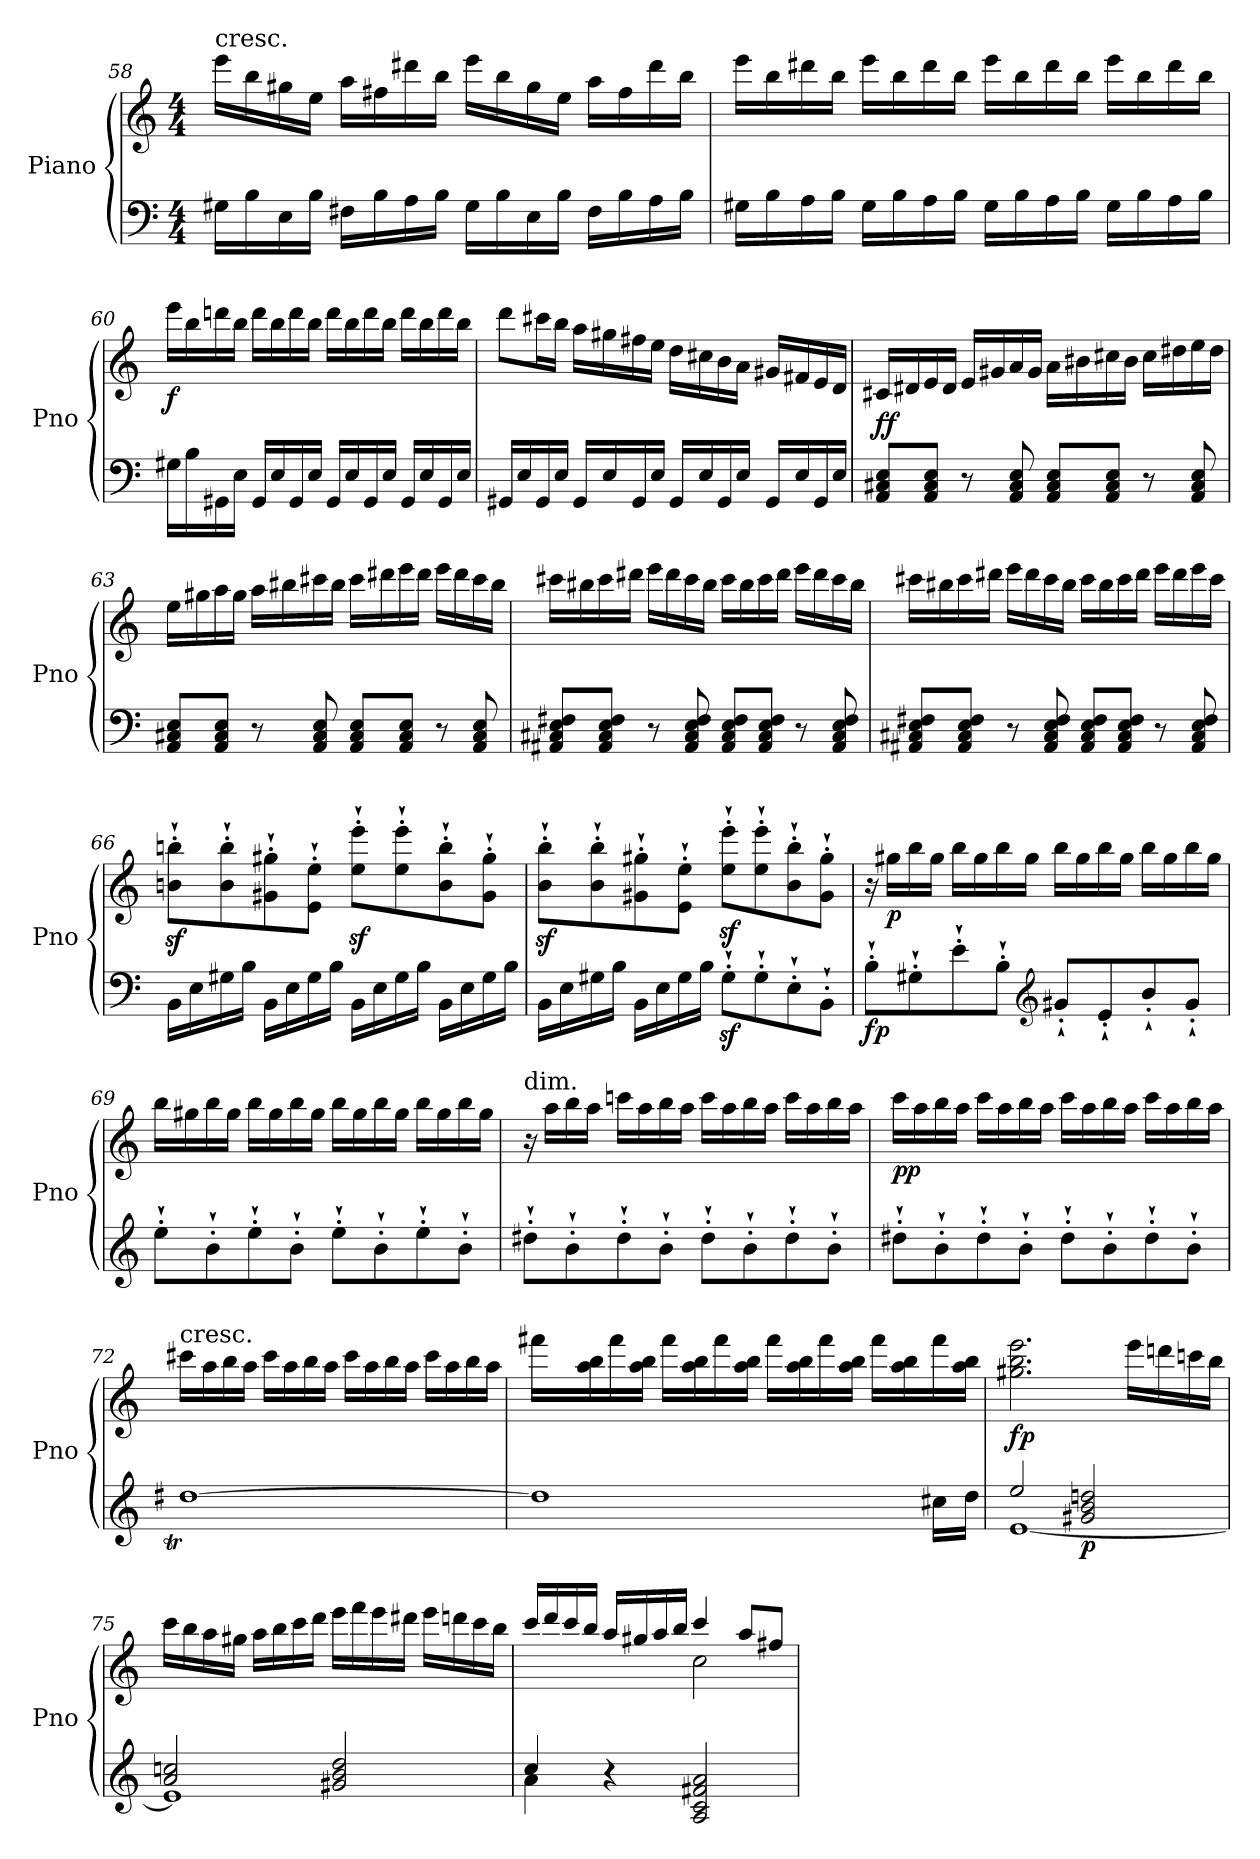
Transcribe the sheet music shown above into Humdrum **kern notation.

**kern	**kern	**dynam
*part1	*part1	*part1
*staff2	*staff1	*staff1/2
*I"Piano	*	*
*I'Pno	*	*
!!LO:PB:g=z
*clefF4	*clefG2	*
*k[]	*k[]	*
*M4/4	*M4/4	*
=58	=58	=58
!	!LO:TX:a:t=cresc.	!
16G#X\LL	16eee\LL	.
16B\	16bb\	.
16E\	16gg#X\	.
16B\JJ	16ee\JJ	.
16F#X\LL	16aa\LL	.
16B\	16ff#X\	.
16A\	16ddd#X\	.
16B\JJ	16bb\JJ	.
16G#\LL	16eee\LL	.
16B\	16bb\	.
16E\	16gg#\	.
16B\JJ	16ee\JJ	.
16F#\LL	16aa\LL	.
16B\	16ff#\	.
16A\	16ddd#\	.
16B\JJ	16bb\JJ	.
=59	=59	=59
16G#X\LL	16eee\LL	.
16B\	16bb\	.
16A\	16ddd#X\	.
16B\JJ	16bb\JJ	.
16G#\LL	16eee\LL	.
16B\	16bb\	.
16A\	16ddd#\	.
16B\JJ	16bb\JJ	.
16G#\LL	16eee\LL	.
16B\	16bb\	.
16A\	16ddd#\	.
16B\JJ	16bb\JJ	.
16G#\LL	16eee\LL	.
16B\	16bb\	.
16A\	16ddd#\	.
16B\JJ	16bb\JJ	.
!!LO:LB:g=z
=60	=60	=60
!	!	!LO:DY:b
16G#X\LL	16eee\LL	f
16B\	16bb\	.
16GG#X\	16dddn\	.
16E\JJ	16bb\JJ	.
16GG#/LL	16ddd\LL	.
16E/	16bb\	.
16GG#/	16ddd\	.
16E/JJ	16bb\JJ	.
16GG#/LL	16ddd\LL	.
16E/	16bb\	.
16GG#/	16ddd\	.
16E/JJ	16bb\JJ	.
16GG#/LL	16ddd\LL	.
16E/	16bb\	.
16GG#/	16ddd\	.
16E/JJ	16bb\JJ	.
=61	=61	=61
16GG#X/LL	8ddd\L	.
16E/	.	.
16GG#/	16ccc#X\L	.
16E/JJ	16bb\JJ	.
16GG#/LL	16aa\LL	.
16E/	16gg#X\	.
16GG#/	16ff#X\	.
16E/JJ	16ee\JJ	.
16GG#/LL	16dd\LL	.
16E/	16cc#X\	.
16GG#/	16b\	.
16E/JJ	16a\JJ	.
16GG#/LL	16g#X/LL	.
16E/	16f#X/	.
16GG#/	16e/	.
16E/JJ	16d/JJ	.
!!LO:LB:g=z
=62	=62	=62
!	!	!LO:DY:b
8AA/ 8C#X/ 8E/L	16c#X/LL	ff
.	16d#X/	.
8AA/ 8C#/ 8E/J	16e/	.
.	16d#/JJ	.
8r	16e/LL	.
.	16g#X/	.
8AA/ 8C#/ 8E/	16a/	.
.	16g#/JJ	.
8AA/ 8C#/ 8E/L	16a\LL	.
.	16b#X\	.
8AA/ 8C#/ 8E/J	16cc#X\	.
.	16b#\JJ	.
8r	16cc#\LL	.
.	16dd#X\	.
8AA/ 8C#/ 8E/	16ee\	.
.	16dd#\JJ	.
=63	=63	=63
8AA/ 8C#X/ 8E/L	16ee\LL	.
.	16gg#X\	.
8AA/ 8C#/ 8E/J	16aa\	.
.	16gg#\JJ	.
8r	16aa\LL	.
.	16bb#X\	.
8AA/ 8C#/ 8E/	16ccc#X\	.
.	16bb#\JJ	.
8AA/ 8C#/ 8E/L	16ccc#\LL	.
.	16ddd#X\	.
8AA/ 8C#/ 8E/J	16eee\	.
.	16ddd#\JJ	.
8r	16eee\LL	.
.	16ddd#\	.
8AA/ 8C#/ 8E/	16ccc#\	.
.	16bb#\JJ	.
!!LO:LB:g=z
=64	=64	=64
8AA#X/ 8C#X/ 8E/ 8F#X/L	16ccc#X\LL	.
.	16bb#X\	.
8AA#/ 8C#/ 8E/ 8F#/J	16ccc#\	.
.	16ddd#X\JJ	.
8r	16eee\LL	.
.	16ddd#\	.
8AA#/ 8C#/ 8E/ 8F#/	16ccc#\	.
.	16bb#\JJ	.
8AA#/ 8C#/ 8E/ 8F#/L	16ccc#\LL	.
.	16bb#\	.
8AA#/ 8C#/ 8E/ 8F#/J	16ccc#\	.
.	16ddd#\JJ	.
8r	16eee\LL	.
.	16ddd#\	.
8AA#/ 8C#/ 8E/ 8F#/	16ccc#\	.
.	16bb#\JJ	.
!!LO:LB:g=z
=65	=65	=65
8AA#X/ 8C#X/ 8E/ 8F#X/L	16ccc#X\LL	.
.	16bb#X\	.
8AA#/ 8C#/ 8E/ 8F#/J	16ccc#\	.
.	16ddd#X\JJ	.
8r	16eee\LL	.
.	16ddd#\	.
8AA#/ 8C#/ 8E/ 8F#/	16ccc#\	.
.	16bb#\JJ	.
8AA#/ 8C#/ 8E/ 8F#/L	16ccc#\LL	.
.	16bb#\	.
8AA#/ 8C#/ 8E/ 8F#/J	16ccc#\	.
.	16ddd#\JJ	.
8r	16eee\LL	.
.	16ddd#\	.
8AA#/ 8C#/ 8E/ 8F#/	16eee\	.
.	16ccc#\JJ	.
=66	=66	=66
16BB\LL	8bn\z<'` 8bbn\z<'`L	.
16E\	.	.
16G#X\	8b\'` 8bb\'`	.
16B\JJ	.	.
16BB\LL	8g#X\'` 8gg#X\'`	.
16E\	.	.
16G#\	8e\'` 8ee\'`J	.
16B\JJ	.	.
16BB\LL	8ee\z<'` 8eee\z<'`L	.
16E\	.	.
16G#\	8ee\'` 8eee\'`	.
16B\JJ	.	.
16BB\LL	8b\'` 8bb\'`	.
16E\	.	.
16G#\	8g#\'` 8gg#\'`J	.
16B\JJ	.	.
!!LO:LB:g=z
=67	=67	=67
16BB\LL	8b\z<'` 8bb\z<'`L	.
16E\	.	.
16G#X\	8b\'` 8bb\'`	.
16B\JJ	.	.
16BB\LL	8g#X\'` 8gg#X\'`	.
16E\	.	.
16G#\	8e\'` 8ee\'`J	.
16B\JJ	.	.
8G#z<'`\L	8ee\z<'` 8eee\z<'`L	.
8G#'`\	8ee\'` 8eee\'`	.
8E'`\	8b\'` 8bb\'`	.
8BB'`\J	8g#\'` 8gg#\'`J	.
=68	=68	=68
!	!	!LO:DY:b=2
8B'`\L	16r	fp
!	!	!LO:DY:b
.	16gg#X\LL	p
8G#X'`\	16bb\	.
.	16gg#\JJ	.
8e'`\	16bb\LL	.
.	16gg#\	.
8B'`\J	16bb\	.
.	16gg#\JJ	.
*clefG2	*	*
8g#X'`/L	16bb\LL	.
.	16gg#\	.
8e'`/	16bb\	.
.	16gg#\JJ	.
8b'`/	16bb\LL	.
.	16gg#\	.
8g#'`/J	16bb\	.
.	16gg#\JJ	.
!!LO:PB:g=z
=69	=69	=69
8ee'`\L	16bb\LL	.
.	16gg#X\	.
8b'`\	16bb\	.
.	16gg#\JJ	.
8ee'`\	16bb\LL	.
.	16gg#\	.
8b'`\J	16bb\	.
.	16gg#\JJ	.
8ee'`\L	16bb\LL	.
.	16gg#\	.
8b'`\	16bb\	.
.	16gg#\JJ	.
8ee'`\	16bb\LL	.
.	16gg#\	.
8b'`\J	16bb\	.
.	16gg#\JJ	.
=70	=70	=70
!	!LO:TX:a:t=dim.	!
8dd#X'`\L	16r	.
.	16aa\LL	.
8b'`\	16bb\	.
.	16aa\JJ	.
8dd#'`\	16cccn\LL	.
.	16aa\	.
8b'`\J	16bb\	.
.	16aa\JJ	.
8dd#'`\L	16ccc\LL	.
.	16aa\	.
8b'`\	16bb\	.
.	16aa\JJ	.
8dd#'`\	16ccc\LL	.
.	16aa\	.
8b'`\J	16bb\	.
.	16aa\JJ	.
!!LO:LB:g=z
=71	=71	=71
!	!	!LO:DY:b
8dd#X'`\L	16ccc\LL	pp
.	16aa\	.
8b'`\	16bb\	.
.	16aa\JJ	.
8dd#'`\	16ccc\LL	.
.	16aa\	.
8b'`\J	16bb\	.
.	16aa\JJ	.
8dd#'`\L	16ccc\LL	.
.	16aa\	.
8b'`\	16bb\	.
.	16aa\JJ	.
8dd#'`\	16ccc\LL	.
.	16aa\	.
8b'`\J	16bb\	.
.	16aa\JJ	.
=72	=72	=72
*^	*	*
!	!	!LO:TX:a:t=cresc.	!
[1dd#X	16dd#tLLyy	16ccc#X\LL	.
.	16eeyy	16aa\	.
.	16dd#yy	16bb\	.
.	16eeJJyy	16aa\JJ	.
.	16dd#LLyy	16ccc#\LL	.
.	16eeyy	16aa\	.
.	16dd#yy	16bb\	.
.	16eeJJyy	16aa\JJ	.
.	16dd#LLyy	16ccc#\LL	.
.	16eeyy	16aa\	.
.	16dd#yy	16bb\	.
.	16eeJJyy	16aa\JJ	.
.	16dd#LLyy	16ccc#\LL	.
.	16eeyy	16aa\	.
.	16dd#yy	16bb\	.
.	16eeJJyy	16aa\JJ	.
!!LO:LB:g=z
=73	=73	=73	=73
1dd#]	16dd#XLLyy	16fff#X\LL	.
.	16eeyy	16aa\ 16bb\	.
.	16dd#yy	16fff#\	.
.	16eeJJyy	16aa\ 16bb\JJ	.
.	16dd#LLyy	16fff#\LL	.
.	16eeyy	16aa\ 16bb\	.
.	16dd#yy	16fff#\	.
.	16eeJJyy	16aa\ 16bb\JJ	.
.	16dd#LLyy	16fff#\LL	.
.	16eeyy	16aa\ 16bb\	.
.	16dd#yy	16fff#\	.
.	16eeJJyy	16aa\ 16bb\JJ	.
.	16dd#LLyy	16fff#\LL	.
.	16eeJJyy	16aa\ 16bb\	.
.	16cc#X\LL	16fff#\	.
.	16dd#\JJ	16aa\ 16bb\JJ	.
=74	=74	=74	=74
!	!	!	!LO:DY:b
2ee/	[1e	2.gg#X\ 2.bb\ 2.eee\	fp
!	!	!	!LO:DY:b=2
2g#X/ 2b/ 2ddn/	.	.	p
.	.	16eee\LL	.
.	.	16dddn\	.
.	.	16cccn\	.
.	.	16bb\JJ	.
!!LO:LB:g=z
=75	=75	=75	=75
2a/ 2ccn/	1e]	16ccc\LL	.
.	.	16bb\	.
.	.	16aa\	.
.	.	16gg#X\JJ	.
.	.	16aa\LL	.
.	.	16bb\	.
.	.	16ccc\	.
.	.	16ddd\JJ	.
2g#X/ 2b/ 2dd/	.	16eee\LL	.
.	.	16fff\	.
.	.	16eee\	.
.	.	16ddd#X\JJ	.
.	.	16eee\LL	.
.	.	16dddn\	.
.	.	16ccc\	.
.	.	16bb\JJ	.
=76	=76	=76	=76
*	*	*^	*
4cc/	4a\	16ccc/LL	2ryy	.
.	.	16ddd/	.	.
.	.	16ccc/	.	.
.	.	16bb/JJ	.	.
4r	2.ryy	16aa/LL	.	.
.	.	16gg#X/	.	.
.	.	16aa/	.	.
.	.	16bb/JJ	.	.
2A/ 2c/ 2f#X/ 2a/	.	4ccc/	2cc\	.
.	.	8aa/L	.	.
.	.	8ff#X/J	.	.
*v	*v	*	*	*
*	*v	*v	*
=	=	=
*-	*-	*-
